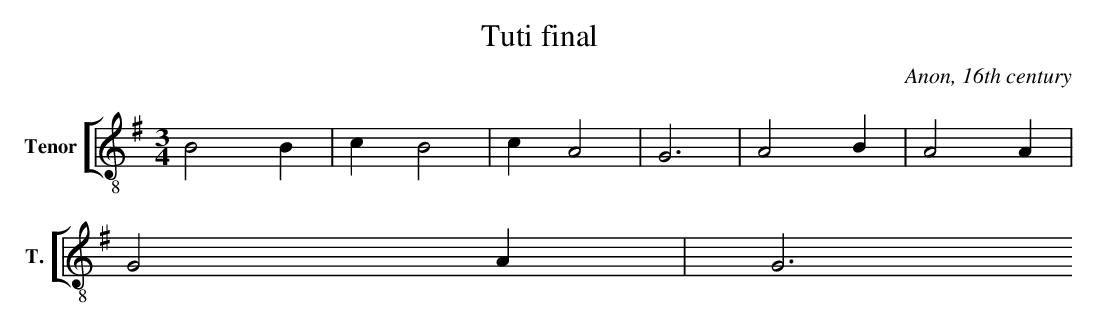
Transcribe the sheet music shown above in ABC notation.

X:1
T:Tuti final
C:Anon, 16th century
M:3/4
L:1/8
K:G
V: 3 clef=treble-8 name="Tenor" sname="T."
%%staves [ 3 ]
[L:1/8] B4 B2 | c2 B4 | c2 A4 | G6 | A4 B2 | A4 A2 |! G4 A2 | G6 !|
